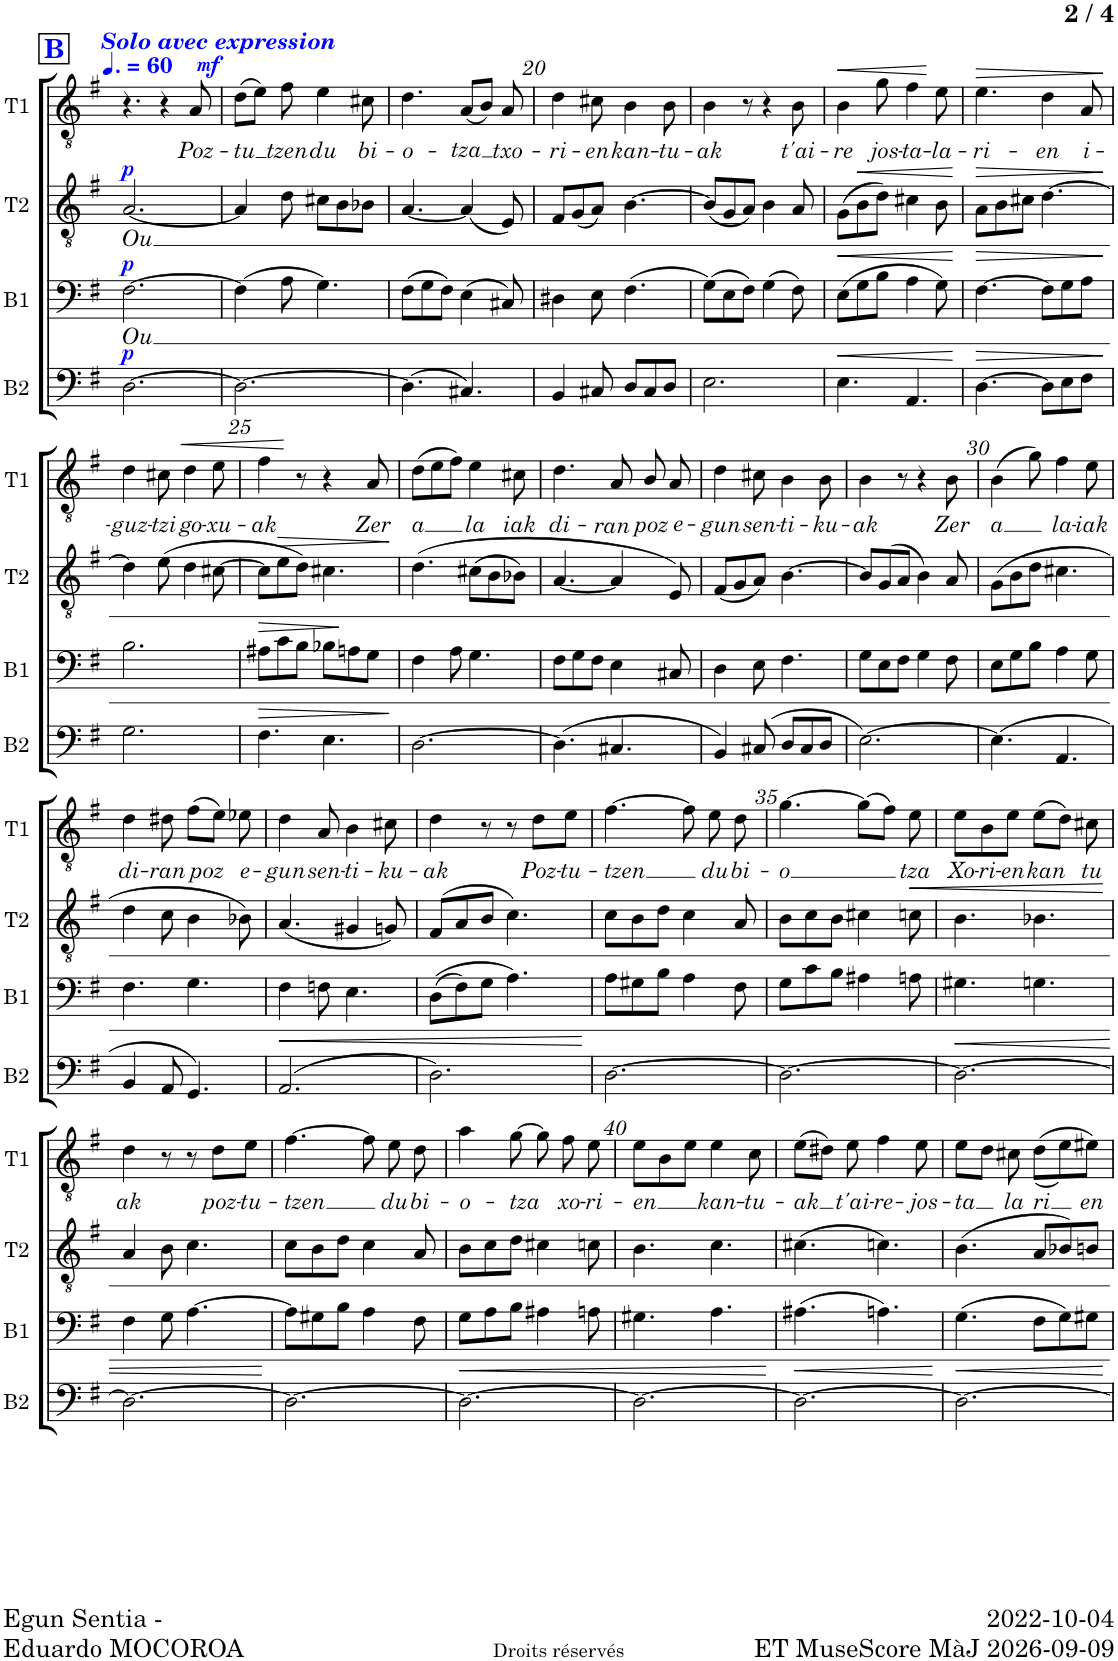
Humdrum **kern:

**kern	**dynam	**kern	**text	**dynam	**kern	**text	**dynam	**kern	**text	**dynam
*part4	*part4	*part3	*part3	*part3	*part2	*part2	*part2	*part1	*part1	*part1
*staff4	*staff4	*staff3	*staff3	*staff3	*staff2	*staff2	*staff2	*staff1	*staff1	*staff1
*I"Basse	*	*I"Baryton	*	*	*I"Ténor 2	*	*	*I"Ténor 1	*	*
*I'B2	*	*I'B1	*	*	*I'T2	*	*	*I'T1	*	*
!!LO:PB:g=z
*clefF4	*	*clefF4	*	*	*clefGv2	*	*	*clefGv2	*	*
*k[f#]	*	*k[f#]	*	*	*k[f#]	*	*	*k[f#]	*	*
*M6/8	*	*M6/8	*	*	*M6/8	*	*	*M6/8	*	*
!!LO:REH:place=s1:a:B:cj:color=#0000FF:fs=14:t=B
=17	=17	=17	=17	=17	=17	=17	=17	=17	=17	=17
!	!LO:DY:a	!	!LO:LY:b	!LO:DY:a	!	!LO:LY:b	!LO:DY:a	!	!	!
*	*	*	*	*	*	*	*	*^	*	*
[2.D\	p	[2.F#\	-Ou	p	[2.A/	-Ou	p	4.r	8ryy	.	.
*	*	*	*	*	*	*	*	*MM90	*	*	*
.	.	.	.	.	.	.	.	.	2ryy	.	.
.	.	.	.	.	.	.	.	4r	.	.	.
!	!	!	!	!	!	!	!	!LO:TX:a:Bi:color=#0000FF:t=Solo avec expression	!	!	!
!	!	!	!	!	!	!	!	!	!	!LO:LY:b	!LO:DY:a
.	.	.	.	.	.	.	.	8A/	8ryy	Poz-	mf
=18	=18	=18	=18	=18	=18	=18	=18	=18	=18	=18	=18
!	!	!	!	!	!	!	!	!	!	!LO:LY:b	!
*	*	*	*	*	*	*	*	*v	*v	*	*
2.D\_	.	(4F#\]	.	.	4A/]	.	.	(8d\L	-tu	.
.	.	.	.	.	.	.	.	8e\J)	.	.
!	!	!	!	!	!	!	!	!	!LO:LY:b	!
.	.	8A\	.	.	8d\	.	.	8f#\	tzen	.
!	!	!	!	!	!	!	!	!	!LO:LY:b	!
.	.	4.G\)	.	.	8c#X\L	.	.	4e\	du	.
.	.	.	.	.	8B\	.	.	.	.	.
!	!	!	!	!	!	!	!	!	!LO:LY:b	!
.	.	.	.	.	8B-X\J	.	.	8c#X\	bi-	.
=19	=19	=19	=19	=19	=19	=19	=19	=19	=19	=19
!	!	!	!	!	!	!	!	!	!LO:LY:b	!
(4.D\]	.	(8F#\L	.	.	[4.A/	.	.	4.d\	-o-	.
.	.	8G\	.	.	.	.	.	.	.	.
.	.	8F#\J)	.	.	.	.	.	.	.	.
!	!	!	!	!	!	!	!	!	!LO:LY:b	!
4.C#X/)	.	(4E\	.	.	(4A/]	.	.	(8A/L	-tza	.
.	.	.	.	.	.	.	.	8B/J)	.	.
!	!	!	!	!	!	!	!	!	!LO:LY:b	!
.	.	8C#X/)	.	.	8E/)	.	.	8A/	txo-	.
=20	=20	=20	=20	=20	=20	=20	=20	=20	=20	=20
!	!	!	!	!	!	!	!	!	!LO:LY:b	!
4BB/	.	4D#X\	.	.	8F#/L	.	.	4d\	-ri-	.
.	.	.	.	.	(8G/	.	.	.	.	.
!	!	!	!	!	!	!	!	!	!LO:LY:b	!
8C#X/	.	8E\	.	.	8A/J)	.	.	8c#X\	-en	.
!	!	!	!	!	!	!	!	!	!LO:LY:b	!
8D/L	.	(4.F#\	.	.	[4.B\	.	.	4B\	kan-	.
8C#/	.	.	.	.	.	.	.	.	.	.
!	!	!	!	!	!	!	!	!	!LO:LY:b	!
8D/J	.	.	.	.	.	.	.	8B\	-tu-	.
=21	=21	=21	=21	=21	=21	=21	=21	=21	=21	=21
!	!	!	!	!	!	!	!	!	!LO:LY:b	!
2.E\	.	(8G\L)	.	.	(8B/L]	.	.	4B\	-ak	.
.	.	8E\	.	.	8G/	.	.	.	.	.
.	.	8F#\J)	.	.	8A/J)	.	.	8r	.	.
.	.	(4G\	.	.	4B\	.	.	4r	.	.
!	!	!	!	!	!	!	!	!	!LO:LY:b	!
.	.	8F#\)	.	.	8A/	.	.	8B\	t'ai-	.
=22	=22	=22	=22	=22	=22	=22	=22	=22	=22	=22
!	!LO:HP:b	!	!	!LO:HP:b	!	!	!	!	!LO:LY:b	!LO:HP:b
4.E\	<	(8E\L	.	<	(8G\L	.	.	4B\	-re	<
!	!	!	!	!	!	!	!LO:HP:b	!	!	!
.	.	8G\	.	.	8B\	.	<	.	.	.
!	!	!	!	!	!	!	!	!	!LO:LY:b	!
.	.	8B\J	.	.	8d\J)	.	.	8g\	jos-	.
!	!	!	!	!	!	!	!	!	!LO:LY:b	!
4.AA/	.	4A\	.	.	4c#X\	.	.	4f#\	-ta-	.
!	!	!	!	!	!	!	!	!	!LO:LY:b	!
.	.	8G\)	.	.	8B\	.	.	8e\	-la-	[
.	[	.	.	[	.	.	[	.	.	.
=23	=23	=23	=23	=23	=23	=23	=23	=23	=23	=23
!	!LO:HP:b	!	!	!LO:HP:b	!	!	!LO:HP:b	!	!LO:LY:b	!LO:HP:b
[4.D\	>	[4.F#\	.	>	8A\L	.	>	4.e\	-ri-	>
.	.	.	.	.	8B\	.	.	.	.	.
.	.	.	.	.	8c#X\J	.	.	.	.	.
!	!	!	!	!	!	!	!	!	!LO:LY:b	!
8D\L]	.	8F#\L]	.	.	[4.d\	.	.	4d\	-en	.
8E\	.	8G\	.	.	.	.	.	.	.	.
!	!	!	!	!	!	!	!	!	!LO:LY:b	!
8F#\J	.	8A\J	.	.	.	.	.	8A/	i-	.
.	]	.	.	]	.	.	]	.	.	]
!!LO:LB:g=z
=24	=24	=24	=24	=24	=24	=24	=24	=24	=24	=24
!	!	!	!	!	!	!	!	!	!LO:LY:b	!
2.G\	.	2.B\	.	.	4d\]	.	.	4d\	-guz-	.
!	!	!	!	!	!	!	!	!	!LO:LY:b	!
.	.	.	.	.	(8e\	.	.	8c#X\	-tzi	.
!	!	!	!	!	!	!	!	!	!LO:LY:b	!LO:HP:b
.	.	.	.	.	4d\	.	.	4d\	go-	<
!	!	!	!	!	!	!	!	!	!LO:LY:b	!
.	.	.	.	.	[8c#X\	.	.	8e\	-xu-	.
=25	=25	=25	=25	=25	=25	=25	=25	=25	=25	=25
!	!LO:HP:b	!	!	!LO:HP:b	!	!	!	!	!LO:LY:b	!
4.F#\	>	8A#X\L	.	>	8c#\L]	.	.	4f#\	-ak	.
!	!	!	!	!	!	!	!LO:HP:b	!	!	!
.	.	8c\	.	.	8e\	.	>	.	.	.
.	.	8B\J	.	.	8d\J)	.	.	8r	.	[
4.E\	.	8B-X\L	.	.	4.c#X\	.	.	4r	.	.
.	.	8An\	.	]	.	.	.	.	.	.
!	!	!	!	!	!	!	!	!	!LO:LY:b	!
.	.	8G\J	.	.	.	.	.	8A/	Zer	.
.	]	.	.	.	.	.	]	.	.	.
=26	=26	=26	=26	=26	=26	=26	=26	=26	=26	=26
!	!	!	!	!	!	!	!	!	!LO:LY:b	!
[2.D\	.	4F#\	.	.	(4.d\	.	.	(8d\L	a	.
.	.	.	.	.	.	.	.	8e\	.	.
.	.	8A\	.	.	.	.	.	8f#\J)	.	.
!	!	!	!	!	!	!	!	!	!LO:LY:b	!
.	.	4.G\	.	.	(8c#X\L	.	.	4e\	la	.
.	.	.	.	.	8B\	.	.	.	.	.
!	!	!	!	!	!	!	!	!	!LO:LY:b	!
.	.	.	.	.	8B-X\J)	.	.	8c#X\	iak	.
=27	=27	=27	=27	=27	=27	=27	=27	=27	=27	=27
!	!	!	!	!	!	!	!	!	!LO:LY:b	!
(4.D\]	.	8F#\L	.	.	[4.A/	.	.	4.d\	di-	.
.	.	8G\	.	.	.	.	.	.	.	.
.	.	8F#\J	.	.	.	.	.	.	.	.
!	!	!	!	!	!	!	!	!	!LO:LY:b	!
4.C#X/	.	4E\	.	.	4A/]	.	.	8A/	-ran	.
!	!	!	!	!	!	!	!	!	!LO:LY:b	!
.	.	.	.	.	.	.	.	8B/	poz	.
!	!	!	!	!	!	!	!	!	!LO:LY:b	!
.	.	8C#X/	.	.	8E/)	.	.	8A/	e-	.
=28	=28	=28	=28	=28	=28	=28	=28	=28	=28	=28
!	!	!	!	!	!	!	!	!	!LO:LY:b	!
4BB/)	.	4D\	.	.	(8F#/L	.	.	4d\	-gun	.
.	.	.	.	.	8G/	.	.	.	.	.
!	!	!	!	!	!	!	!	!	!LO:LY:b	!
(8C#X/	.	8E\	.	.	8A/J)	.	.	8c#X\	sen-	.
!	!	!	!	!	!	!	!	!	!LO:LY:b	!
8D/L	.	4.F#\	.	.	[4.B\	.	.	4B\	-ti-	.
8C#/	.	.	.	.	.	.	.	.	.	.
!	!	!	!	!	!	!	!	!	!LO:LY:b	!
8D/J	.	.	.	.	.	.	.	8B\	-ku-	.
=29	=29	=29	=29	=29	=29	=29	=29	=29	=29	=29
!	!	!	!	!	!	!	!	!	!LO:LY:b	!
[2.E\)	.	8G\L	.	.	8B/L]	.	.	4B\	-ak	.
.	.	8E\	.	.	(8G/	.	.	.	.	.
.	.	8F#\J	.	.	8A/J	.	.	8r	.	.
.	.	4G\	.	.	4B\)	.	.	4r	.	.
!	!	!	!	!	!	!	!	!	!LO:LY:b	!
.	.	8F#\	.	.	8A/	.	.	8B\	Zer	.
=30	=30	=30	=30	=30	=30	=30	=30	=30	=30	=30
!	!	!	!	!	!	!	!	!	!LO:LY:b	!
(4.E\]	.	8E\L	.	.	(8G\L	.	.	(4B\	a	.
.	.	8G\	.	.	8B\	.	.	.	.	.
.	.	8B\J	.	.	8d\J	.	.	8g\)	.	.
!	!	!	!	!	!	!	!	!	!LO:LY:b	!
4.AA/	.	4A\	.	.	4.c#X\	.	.	4f#\	la-	.
!	!	!	!	!	!	!	!	!	!LO:LY:b	!
.	.	8G\	.	.	.	.	.	8e\	-iak	.
!!LO:LB:g=z
=31	=31	=31	=31	=31	=31	=31	=31	=31	=31	=31
!	!	!	!	!	!	!	!	!	!LO:LY:b	!
4BB/	.	4.F#\	.	.	4d\	.	.	4d\	di-	.
!	!	!	!	!	!	!	!	!	!LO:LY:b	!
8AA/	.	.	.	.	8c\	.	.	8d#X\	-ran	.
!	!	!	!	!	!	!	!	!	!LO:LY:b	!
4.GG/)	.	4.G\	.	.	4B\	.	.	(8f#\L	poz	.
.	.	.	.	.	.	.	.	8e\J)	.	.
!	!	!	!	!	!	!	!	!	!LO:LY:b	!
.	.	.	.	.	8B-X\)	.	.	8e-X\	e-	.
=32	=32	=32	=32	=32	=32	=32	=32	=32	=32	=32
!	!LO:HP:b	!	!	!	!	!	!	!	!LO:LY:b	!
(2.AA/	<	4F#\	.	.	(4.A/	.	.	4d\	-gun	.
!	!	!	!	!	!	!	!	!	!LO:LY:b	!
.	.	8Fn\	.	.	.	.	.	8A/	sen-	.
!	!	!	!	!	!	!	!	!	!LO:LY:b	!
.	.	4.E\	.	.	4G#X/	.	.	4B\	-ti-	.
!	!	!	!	!	!	!	!	!	!LO:LY:b	!
.	.	.	.	.	8Gn/)	.	.	8c#X\	-ku-	.
=33	=33	=33	=33	=33	=33	=33	=33	=33	=33	=33
!	!	!	!	!	!	!	!	!	!LO:LY:b	!
2.D\)	.	((8D\L	.	.	(8F#/L	.	.	4d\	-ak	.
.	.	8F#\)	.	.	8A/	.	.	.	.	.
.	.	8G\J	.	.	8B/J	.	.	8r	.	.
.	.	4.A\)	.	.	4.c\)	.	.	8r	.	.
!	!	!	!	!	!	!	!	!	!LO:LY:b	!
.	.	.	.	.	.	.	.	8d\L	Poz-	.
!	!	!	!	!	!	!	!	!	!LO:LY:b	!
.	.	.	.	.	.	.	.	8e\J	-tu-	.
.	[	.	.	.	.	.	.	.	.	.
=34	=34	=34	=34	=34	=34	=34	=34	=34	=34	=34
!	!	!	!	!	!	!	!	!	!LO:LY:b	!
[2.D\	.	8A\L	.	.	8c\L	.	.	[4.f#\	-tzen	.
.	.	8G#X\	.	.	8B\	.	.	.	.	.
.	.	8B\J	.	.	8d\J	.	.	.	.	.
.	.	4A\	.	.	4c\	.	.	8f#\]	.	.
!	!	!	!	!	!	!	!	!	!LO:LY:b	!
.	.	.	.	.	.	.	.	8e\	du	.
!	!	!	!	!	!	!	!	!	!LO:LY:b	!
.	.	8F#\	.	.	8A/	.	.	8d\	bi-	.
=35	=35	=35	=35	=35	=35	=35	=35	=35	=35	=35
!	!	!	!	!	!	!	!	!	!LO:LY:b	!
2.D\_	.	8G\L	.	.	8B\L	.	.	[4.g\	-o	.
.	.	8c\	.	.	8c\	.	.	.	.	.
.	.	8B\J	.	.	8B\J	.	.	.	.	.
.	.	4A#X\	.	.	4c#X\	.	.	(8g\L]	.	.
.	.	.	.	.	.	.	.	8f#\J)	.	.
!	!	!	!	!	!	!	!LO:HP:b	!	!LO:LY:b	!
.	.	8An\	.	.	8cn\	.	<	8e\	tza	.
=36	=36	=36	=36	=36	=36	=36	=36	=36	=36	=36
!	!LO:HP:b	!	!	!	!	!	!	!	!LO:LY:b	!
2.D\_	<	4.G#X\	.	.	4.B\	.	.	8e\L	Xo-	.
!	!	!	!	!	!	!	!	!	!LO:LY:b	!
.	.	.	.	.	.	.	.	8B\	-ri-	.
!	!	!	!	!	!	!	!	!	!LO:LY:b	!
.	.	.	.	.	.	.	.	8e\J	-en	.
!	!	!	!	!	!	!	!	!	!LO:LY:b	!
.	.	4.Gn\	.	.	4.B-X\	.	.	(8e\L	-kan	.
.	.	.	.	.	.	.	.	8d\J)	.	.
!	!	!	!	!	!	!	!	!	!LO:LY:b	!
.	.	.	.	.	.	.	.	8c#X\	tu	.
.	.	.	.	.	.	.	[	.	.	.
!!LO:LB:g=z
=37	=37	=37	=37	=37	=37	=37	=37	=37	=37	=37
!	!	!	!	!	!	!	!	!	!LO:LY:b	!
2.D\_	.	4F#\	.	.	4A/	.	.	4d\	ak	.
.	.	8G\	.	.	8B\	.	.	8r	.	.
.	.	[4.A\	.	.	4.c\	.	.	8r	.	.
!	!	!	!	!	!	!	!	!	!LO:LY:b	!
.	.	.	.	.	.	.	.	8d\L	poz-	.
!	!	!	!	!	!	!	!	!	!LO:LY:b	!
.	.	.	.	.	.	.	.	8e\J	-tu-	.
.	[	.	.	.	.	.	.	.	.	.
=38	=38	=38	=38	=38	=38	=38	=38	=38	=38	=38
!	!	!	!	!	!	!	!	!	!LO:LY:b	!
2.D\_	.	8A\L]	.	.	8c\L	.	.	[4.f#\	-tzen	.
.	.	8G#X\	.	.	8B\	.	.	.	.	.
.	.	8B\J	.	.	8d\J	.	.	.	.	.
.	.	4A\	.	.	4c\	.	.	8f#\]	.	.
!	!	!	!	!	!	!	!	!	!LO:LY:b	!
.	.	.	.	.	.	.	.	8e\	du	.
!	!	!	!	!	!	!	!	!	!LO:LY:b	!
.	.	8F#\	.	.	8A/	.	.	8d\	bi-	.
=39	=39	=39	=39	=39	=39	=39	=39	=39	=39	=39
!	!LO:HP:b	!	!	!	!	!	!	!	!LO:LY:b	!
2.D\_	<	8G\L	.	.	8B\L	.	.	4a\	-o-	.
.	.	8A\	.	.	8c\	.	.	.	.	.
!	!	!	!	!	!	!	!	!	!LO:LY:b	!
.	.	8B\J	.	.	8d\J	.	.	[8g\	-tza	.
.	.	4A#X\	.	.	4c#X\	.	.	8g\]	.	.
!	!	!	!	!	!	!	!	!	!LO:LY:b	!
.	.	.	.	.	.	.	.	8f#\	xo-	.
!	!	!	!	!	!	!	!	!	!LO:LY:b	!
.	.	8An\	.	.	8cn\	.	.	8e\	-ri-	.
=40	=40	=40	=40	=40	=40	=40	=40	=40	=40	=40
!	!	!	!	!	!	!	!	!	!LO:LY:b	!
2.D\_	.	4.G#X\	.	.	4.B\	.	.	8e\L	-en	.
.	.	.	.	.	.	.	.	8B\	.	.
.	.	.	.	.	.	.	.	8e\J	.	.
!	!	!	!	!	!	!	!	!	!LO:LY:b	!
.	.	4.A\	.	.	4.c\	.	.	4e\	kan-	.
!	!	!	!	!	!	!	!	!	!LO:LY:b	!
.	.	.	.	.	.	.	.	8c\	-tu-	.
.	[	.	.	.	.	.	.	.	.	.
=41	=41	=41	=41	=41	=41	=41	=41	=41	=41	=41
!	!LO:HP:b	!	!	!	!	!	!	!	!LO:LY:b	!
2.D\_	<	(4.A#X\	.	.	(4.c#X\	.	.	(8e\L	-ak	.
.	.	.	.	.	.	.	.	8d#X\J)	.	.
!	!	!	!	!	!	!	!	!	!LO:LY:b	!
.	.	.	.	.	.	.	.	8e\	t'ai-	.
!	!	!	!	!	!	!	!	!	!LO:LY:b	!
.	.	4.An\)	.	.	4.cn\)	.	.	4f#\	-re-	.
!	!	!	!	!	!	!	!	!	!LO:LY:b	!
.	.	.	.	.	.	.	.	8e\	-jos-	.
.	[	.	.	.	.	.	.	.	.	.
=42	=42	=42	=42	=42	=42	=42	=42	=42	=42	=42
!	!LO:HP:b	!	!	!	!	!	!	!	!LO:LY:b	!
2.D\_	<	(4.G\	.	.	(4.B\	.	.	8e\L	-ta	.
.	.	.	.	.	.	.	.	8d\J	.	.
!	!	!	!	!	!	!	!	!	!LO:LY:b	!
.	.	.	.	.	.	.	.	8c#X\	la	.
!	!	!	!	!	!	!	!	!	!LO:LY:b	!
.	.	8F#\L	.	.	8A/L	.	.	(<(8d\L	-ri	.
.	.	8G\)	.	.	8B-X/)	.	.	8e\)	.	.
!	!	!	!	!	!	!	!	!	!LO:LY:b	!
.	.	8G#X\J	.	.	8Bn/J	.	.	8e#X\J)	en	.
.	[	.	.	.	.	.	.	.	.	.
=	=	=	=	=	=	=	=	=	=	=
*-	*-	*-	*-	*-	*-	*-	*-	*-	*-	*-
